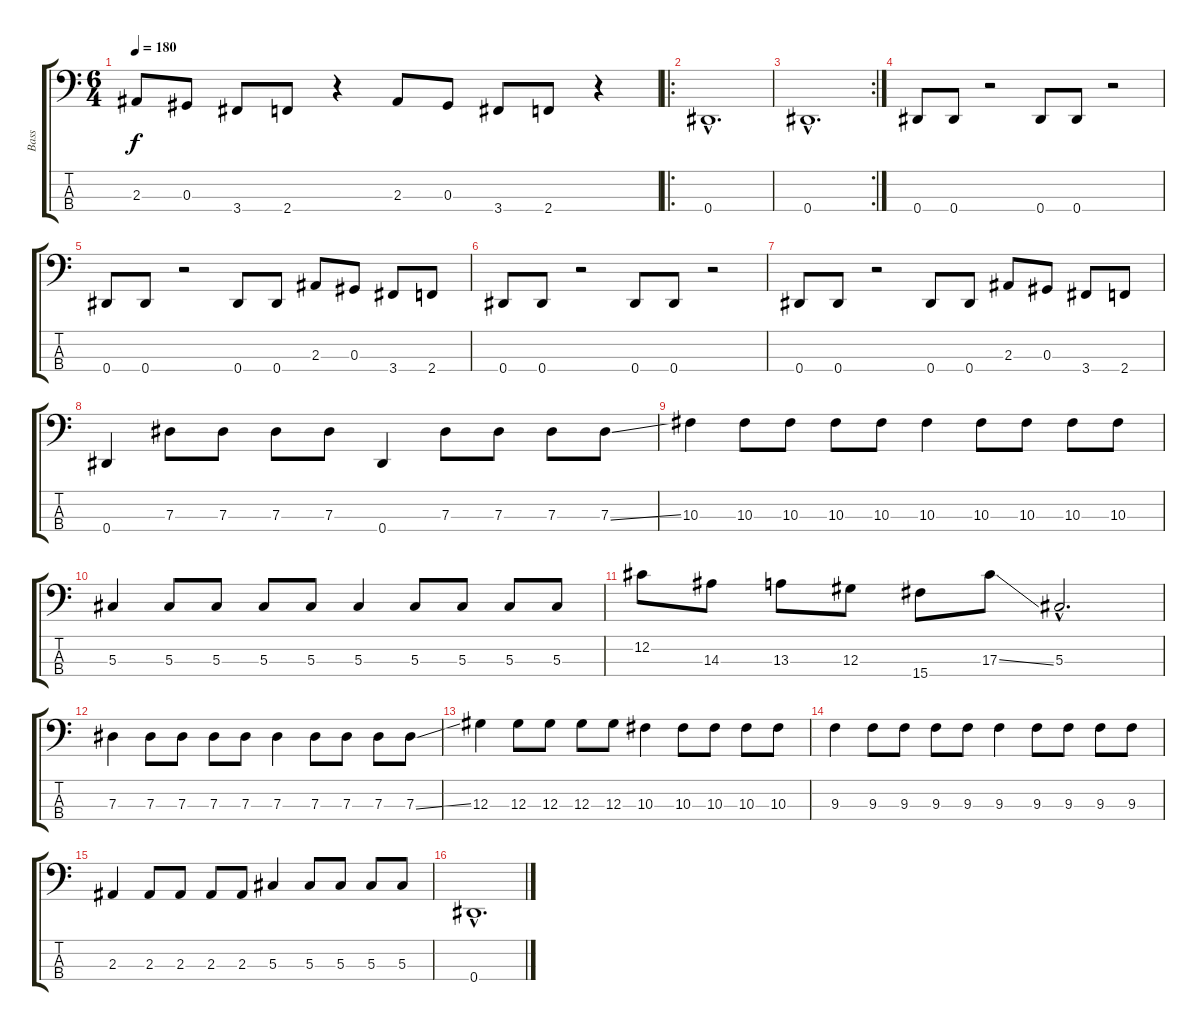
\track ("Bass" "Bass") {instrument electricbasspick}
\staff {score tabs}
\tuning (Gb2 Db2 Ab1 Eb1) {hide}
\ts (6 4)
\tempo 180
\clef f4
\ks c
2.3.8{dy f} 0.3.8 3.4.8 2.4.8 r.4 2.3.8 0.3.8 3.4.8 2.4.8 r.4 |
\ro
0.4{hac}.1{d} |
\rc 2
0.4{hac}.1{d} |
0.4.8 0.4.8 r.2 0.4.8 0.4.8 r.2 |
0.4.8 0.4.8 r.2 0.4.8 0.4.8 2.3.8 0.3.8 3.4.8 2.4.8 |
0.4.8 0.4.8 r.2 0.4.8 0.4.8 r.2 |
0.4.8 0.4.8 r.2 0.4.8 0.4.8 2.3.8 0.3.8 3.4.8 2.4.8 |
0.4.4 7.3.8 7.3.8 7.3.8 7.3.8 0.4.4 7.3.8 7.3.8 7.3.8 7.3{ss}.8 |
10.3.4 10.3.8 10.3.8 10.3.8 10.3.8 10.3.4 10.3.8 10.3.8 10.3.8 10.3.8 |
5.3.4 5.3.8 5.3.8 5.3.8 5.3.8 5.3.4 5.3.8 5.3.8 5.3.8 5.3.8 |
12.2.8 14.3.8 13.3.8 12.3.8 15.4.8 17.3{ss}.8 5.3{hac}.2{d} |
7.3.4 7.3.8 7.3.8 7.3.8 7.3.8 7.3.4 7.3.8 7.3.8 7.3.8 7.3{ss}.8 |
12.3.4 12.3.8 12.3.8 12.3.8 12.3.8 10.3.4 10.3.8 10.3.8 10.3.8 10.3.8 |
9.3.4 9.3.8 9.3.8 9.3.8 9.3.8 9.3.4 9.3.8 9.3.8 9.3.8 9.3.8 |
2.3.4 2.3.8 2.3.8 2.3.8 2.3.8 5.3.4 5.3.8 5.3.8 5.3.8 5.3.8 |
0.4{hac}.1{d}
